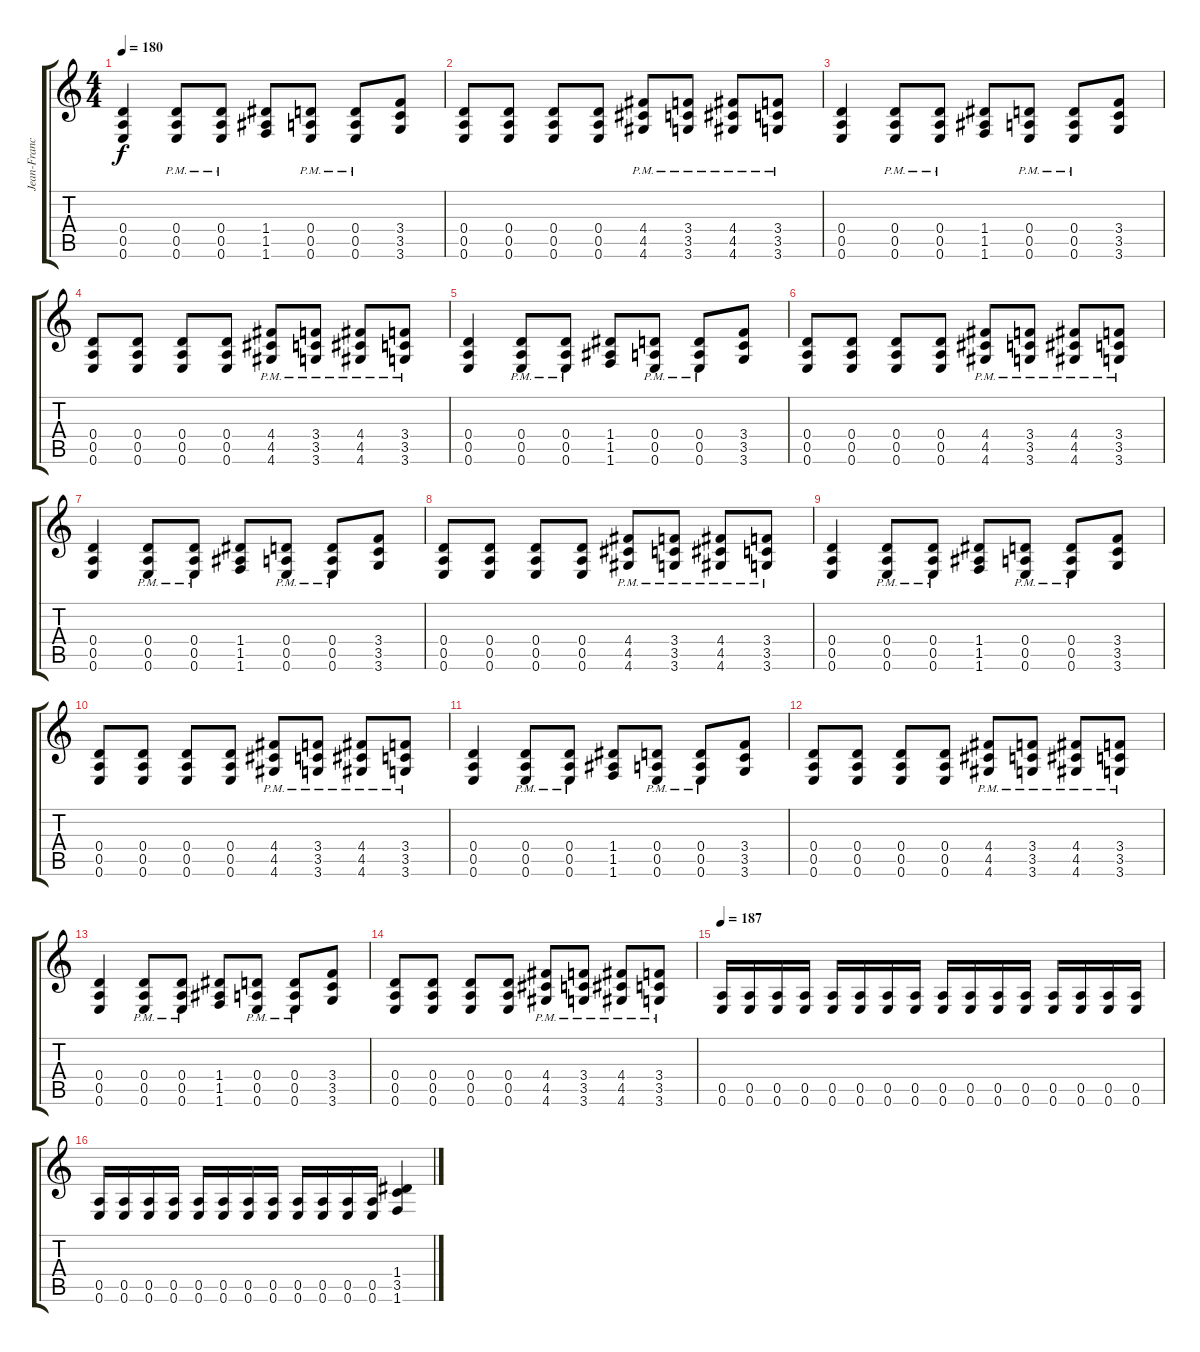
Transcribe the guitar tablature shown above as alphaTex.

\track ("Jean-Francois Dagenais 1" "Jean-Franc") {instrument distortionguitar}
\staff {score tabs}
\tuning (E4 B3 G3 D3 A2 E2) {hide}
\ts (4 4)
\tempo 180
\clef g2
\ks c
(0.4 0.5 0.6).4{dy f} (0.4{pm} 0.5{pm} 0.6{pm}).8 (0.4{pm} 0.5{pm} 0.6{pm}).8 (1.4 1.5 1.6).8 (0.4{pm} 0.5{pm} 0.6{pm}).8 (0.4{pm} 0.5{pm} 0.6{pm}).8 (3.4 3.5 3.6).8 |
(0.4 0.5 0.6).8 (0.4 0.5 0.6).8 (0.4 0.5 0.6).8 (0.4 0.5 0.6).8 (4.4{pm} 4.5{pm} 4.6{pm}).8 (3.4{pm} 3.5{pm} 3.6{pm}).8 (4.4{pm} 4.5{pm} 4.6{pm}).8 (3.4{pm} 3.5{pm} 3.6{pm}).8 |
(0.4 0.5 0.6).4 (0.4{pm} 0.5{pm} 0.6{pm}).8 (0.4{pm} 0.5{pm} 0.6{pm}).8 (1.4 1.5 1.6).8 (0.4{pm} 0.5{pm} 0.6{pm}).8 (0.4{pm} 0.5{pm} 0.6{pm}).8 (3.4 3.5 3.6).8 |
(0.4 0.5 0.6).8 (0.4 0.5 0.6).8 (0.4 0.5 0.6).8 (0.4 0.5 0.6).8 (4.4{pm} 4.5{pm} 4.6{pm}).8 (3.4{pm} 3.5{pm} 3.6{pm}).8 (4.4{pm} 4.5{pm} 4.6{pm}).8 (3.4{pm} 3.5{pm} 3.6{pm}).8 |
(0.4 0.5 0.6).4 (0.4{pm} 0.5{pm} 0.6{pm}).8 (0.4{pm} 0.5{pm} 0.6{pm}).8 (1.4 1.5 1.6).8 (0.4{pm} 0.5{pm} 0.6{pm}).8 (0.4{pm} 0.5{pm} 0.6{pm}).8 (3.4 3.5 3.6).8 |
(0.4 0.5 0.6).8 (0.4 0.5 0.6).8 (0.4 0.5 0.6).8 (0.4 0.5 0.6).8 (4.4{pm} 4.5{pm} 4.6{pm}).8 (3.4{pm} 3.5{pm} 3.6{pm}).8 (4.4{pm} 4.5{pm} 4.6{pm}).8 (3.4{pm} 3.5{pm} 3.6{pm}).8 |
(0.4 0.5 0.6).4 (0.4{pm} 0.5{pm} 0.6{pm}).8 (0.4{pm} 0.5{pm} 0.6{pm}).8 (1.4 1.5 1.6).8 (0.4{pm} 0.5{pm} 0.6{pm}).8 (0.4{pm} 0.5{pm} 0.6{pm}).8 (3.4 3.5 3.6).8 |
(0.4 0.5 0.6).8 (0.4 0.5 0.6).8 (0.4 0.5 0.6).8 (0.4 0.5 0.6).8 (4.4{pm} 4.5{pm} 4.6{pm}).8 (3.4{pm} 3.5{pm} 3.6{pm}).8 (4.4{pm} 4.5{pm} 4.6{pm}).8 (3.4{pm} 3.5{pm} 3.6{pm}).8 |
(0.4 0.5 0.6).4 (0.4{pm} 0.5{pm} 0.6{pm}).8 (0.4{pm} 0.5{pm} 0.6{pm}).8 (1.4 1.5 1.6).8 (0.4{pm} 0.5{pm} 0.6{pm}).8 (0.4{pm} 0.5{pm} 0.6{pm}).8 (3.4 3.5 3.6).8 |
(0.4 0.5 0.6).8 (0.4 0.5 0.6).8 (0.4 0.5 0.6).8 (0.4 0.5 0.6).8 (4.4{pm} 4.5{pm} 4.6{pm}).8 (3.4{pm} 3.5{pm} 3.6{pm}).8 (4.4{pm} 4.5{pm} 4.6{pm}).8 (3.4{pm} 3.5{pm} 3.6{pm}).8 |
(0.4 0.5 0.6).4 (0.4{pm} 0.5{pm} 0.6{pm}).8 (0.4{pm} 0.5{pm} 0.6{pm}).8 (1.4 1.5 1.6).8 (0.4{pm} 0.5{pm} 0.6{pm}).8 (0.4{pm} 0.5{pm} 0.6{pm}).8 (3.4 3.5 3.6).8 |
(0.4 0.5 0.6).8 (0.4 0.5 0.6).8 (0.4 0.5 0.6).8 (0.4 0.5 0.6).8 (4.4{pm} 4.5{pm} 4.6{pm}).8 (3.4{pm} 3.5{pm} 3.6{pm}).8 (4.4{pm} 4.5{pm} 4.6{pm}).8 (3.4{pm} 3.5{pm} 3.6{pm}).8 |
(0.4 0.5 0.6).4 (0.4{pm} 0.5{pm} 0.6{pm}).8 (0.4{pm} 0.5{pm} 0.6{pm}).8 (1.4 1.5 1.6).8 (0.4{pm} 0.5{pm} 0.6{pm}).8 (0.4{pm} 0.5{pm} 0.6{pm}).8 (3.4 3.5 3.6).8 |
(0.4 0.5 0.6).8 (0.4 0.5 0.6).8 (0.4 0.5 0.6).8 (0.4 0.5 0.6).8 (4.4{pm} 4.5{pm} 4.6{pm}).8 (3.4{pm} 3.5{pm} 3.6{pm}).8 (4.4{pm} 4.5{pm} 4.6{pm}).8 (3.4{pm} 3.5{pm} 3.6{pm}).8 |
\tempo 187
(0.5 0.6).16 (0.5 0.6).16 (0.5 0.6).16 (0.5 0.6).16 (0.5 0.6).16 (0.5 0.6).16 (0.5 0.6).16 (0.5 0.6).16 (0.5 0.6).16 (0.5 0.6).16 (0.5 0.6).16 (0.5 0.6).16 (0.5 0.6).16 (0.5 0.6).16 (0.5 0.6).16 (0.5 0.6).16 |
(0.5 0.6).16 (0.5 0.6).16 (0.5 0.6).16 (0.5 0.6).16 (0.5 0.6).16 (0.5 0.6).16 (0.5 0.6).16 (0.5 0.6).16 (0.5 0.6).16 (0.5 0.6).16 (0.5 0.6).16 (0.5 0.6).16 (1.4 3.5 1.6).4
